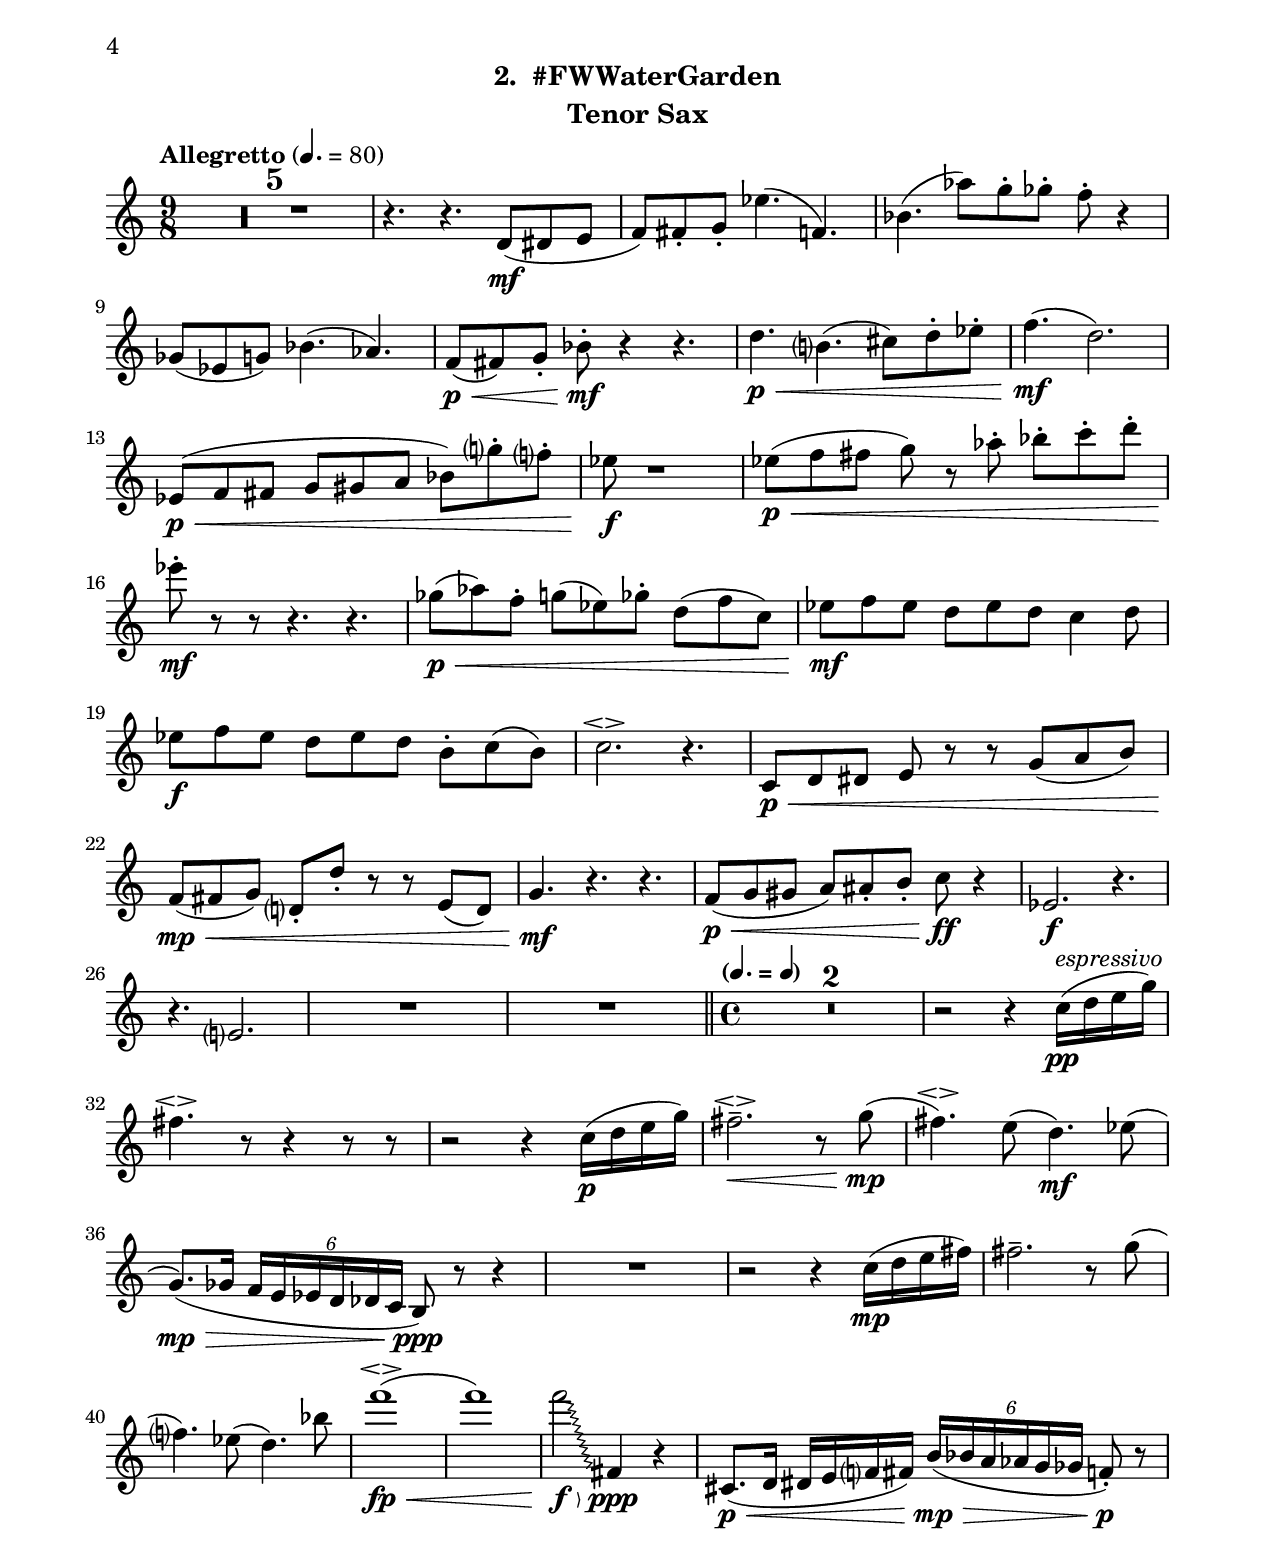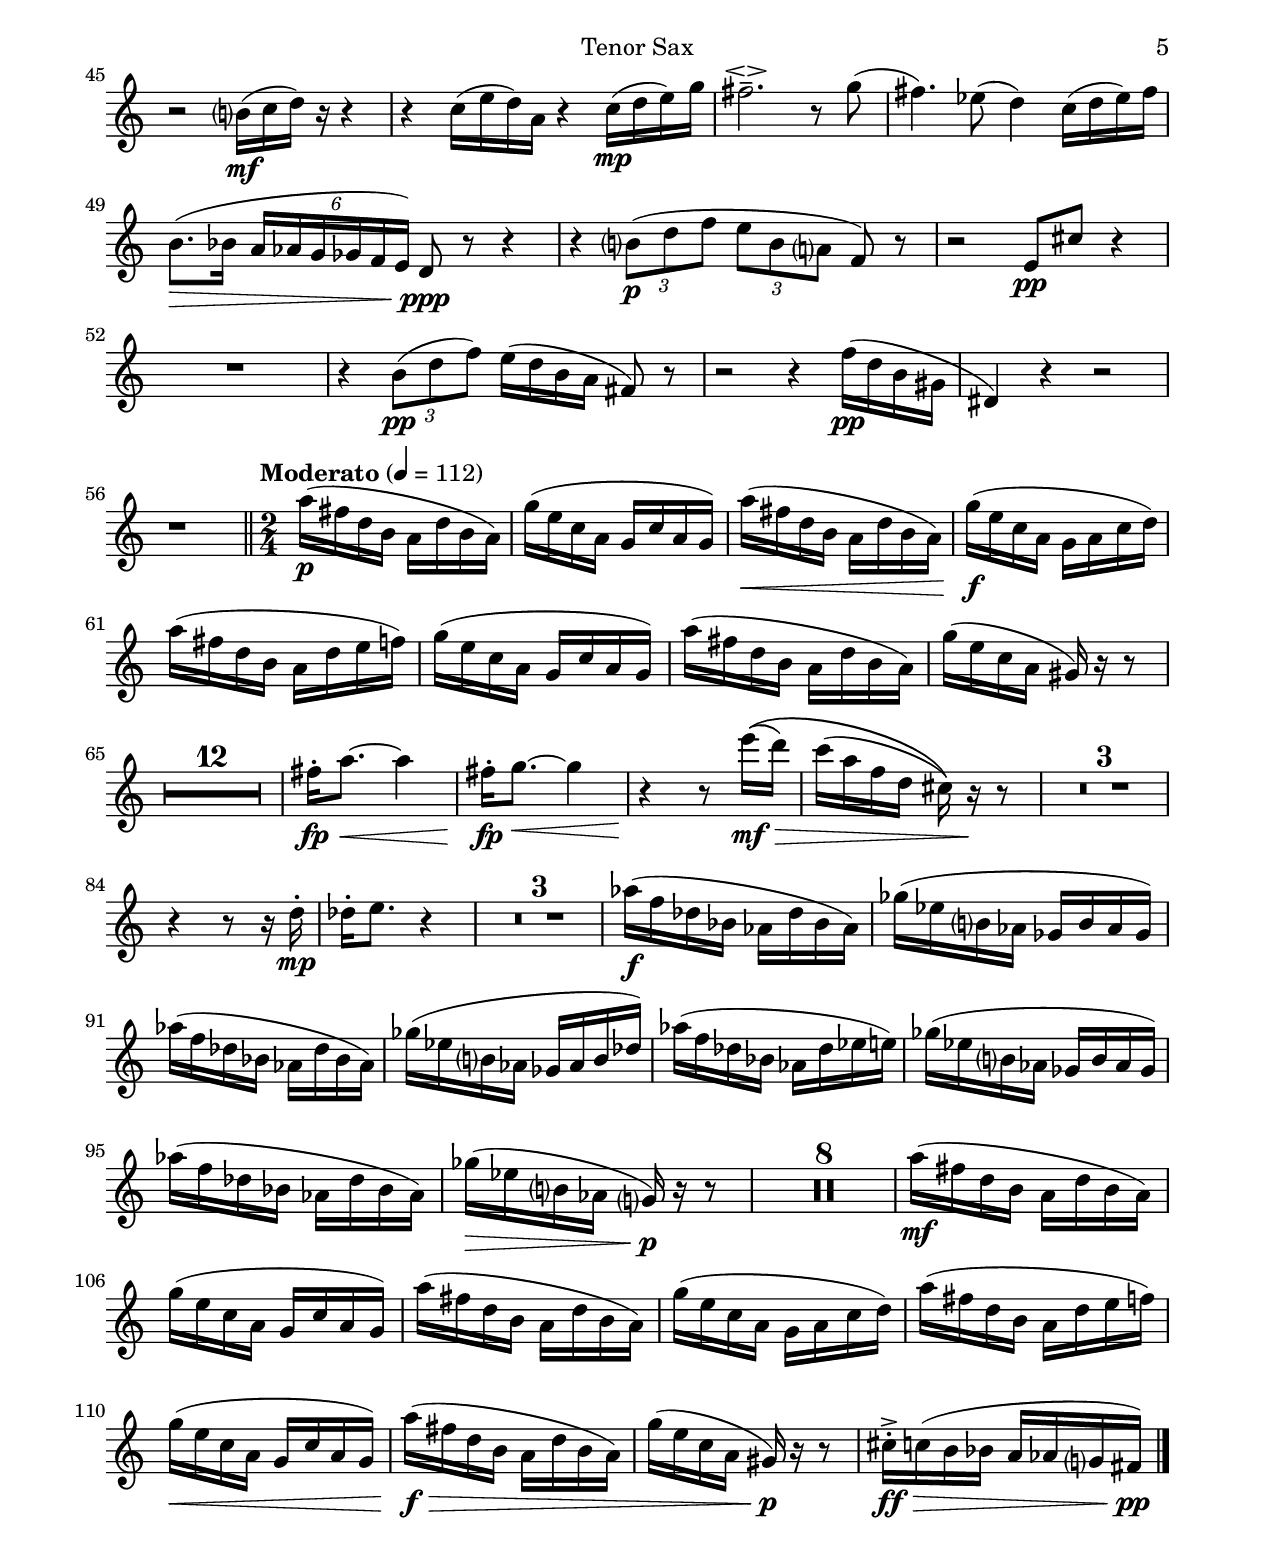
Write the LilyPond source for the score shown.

\version "2.12.0"
#(set-default-paper-size "letter")
#(set-global-staff-size 21)

\paper {
  line-width    = 180\mm
  left-margin   = 20\mm
  top-margin    = 10\mm
  bottom-margin = 15\mm
  indent = 0 \mm 
  ragged-bottom = ##f  
  first-page-number = 4
  print-first-page-number = ##t  
  two-sided = ##t
  binding-offset = 0.25\in
  }

\header {
    subtitle = "2.  #FWWaterGarden"
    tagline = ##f
    instrument = "Tenor Sax"                     %% CHANGE INSTRUMENT NAME
    }

AvoiceAA = \relative c'{
    \clef treble
    %staffkeysig
    \key c \major 
    %bartimesig: 
    \time 9/8 
    \tempo "Allegretto" 4. = 80  
    \override Glissando #'style = #'zigzag
    R1*9/8*5      | % 1
    %    R      | % 2
    %R      | % 3
    %R      | % 4
    %R      | % 5
    r4. r4. d8( \mf dis e      | % 6
    f)  fis-.  g-.  ees'4.( f,4.)      | % 7
    bes4.( aes'8)  g-.  ges-.  f-.  r4      | % 8
    ges,8( ees g) bes4.( aes4.)      | % 9
    f8( \< \p fis) g-. bes-. \mf r4 r4.      | % 10
    d4. \< \p b4.( cis8)  d-.  ees-.       | % 11
    f4.( \! \mf d2.)      | % 12
    ees,8( \< \p f fis g gis a bes) g'-.  f-.       | % 13
    ees \! \f r1      | % 14
    ees8( \< \p f fis g) r aes-.  bes-.  c-.  d-.       | % 15
    ees-.  \! \mf r r r4. r4.      | % 16
    ges,8( \< \p aes) f-.  g( ees) ges-.  d( f c)      | % 17
    ees \! \mf f ees d ees d c4 d8      | % 18
    ees \f f ees d ees d b-.  c( b)      | % 19
    c2.\espressivo  r4.      | % 20
    c,8 \< \p d dis e r r g( a b)      | % 21
    f( \< \mp fis g) d-.  d'-. r r e,( d)      | % 22
    g4. \mf r4. r4.      | % 23
    f8( \< \p g gis a) ais-.  b-.  c \! \ff r4      | % 24
    ees,2. \f r4.      | % 25
    r4. e2.      | % 26
    R1*9/8  | % 27
    R1*9/8 \bar "||"    | % 28
    %bartimesig: 
    \time 4/4 
    \tempo \markup { \concat { ( \smaller \general-align #Y #DOWN \note #"4." #1 " = " \smaller \general-align #Y #DOWN \note #"4" #1 ) } }
    R1 *2  | % 
    r2 r4 c'16( ^\markup {\italic "espressivo"} \pp d e g)      | % 31
    fis4.\espressivo  r8 r4 r8 r      | % 32
    r2 r4 c16( \p d e g)      | % 33
    fis2.-- \espressivo  \< r8 g( \! \mp      | % 34
    fis4.\espressivo ) e8( d4.) \mf ees8(      | % 35
    g,8.)( \> \mp ges16 \times 4/6{f16 e ees  d des c  } b8) \ppp r \! r4      | % 36
    R1  | % 
    r2 r4 c'16( \mp d e fis)      | % 38
    fis2.--  r8 g(      | % 39
    f4.) ees8( d4.) bes'8      | % 40
    f'1\espressivo ( \< \fp      | % 41
    f)       | % 42
    %    \times 8/12{f32( \> \f e ees d des c b bes a aes g ges  } \times 8/12{f e ees d des c b bes a aes g ges  } fis4) \ppp r      | % 43
    f2 \> \f \glissando fis,,4 \ppp r      | % 43
    cis8.( \< \p d16 dis e f fis) \times 4/6{b16( \! \> \mp bes a aes g ges  } f8-. ) \! \p r      | % 44
    r2 b16( \mf c d) r r4      | % 45
    r c16( e d) a r4 c16( \mp d e) g      | % 46
    fis2.-- \espressivo  r8 g(      | % 47
    fis4.) ees8( d4) c16( d ees) fis      | % 48
    b,8.( \> bes16 \times 4/6{a16 aes g ges f e)  } d8 \! \ppp r r4      | % 49
    r \times 2/3{b'8( \p d f  } \times 2/3{e b a  } f8) r      | % 50
    r2 e8 \pp cis' r4      | % 51
    R1  | % 
    r4 \times 2/3{b8( \pp d f) } e16( d b a fis8) r      | % 53
    r2 r4 f'16( \pp d b gis      | % 54
    dis4) r r2      | % 55
    r1     \bar "||"     | % 56
    %bartimesig: 
    \time 2/4 
    \tempo "Moderato" 4 = 112  
    a''16( \p fis d b a d b a)      | % 57
    g'( e c a g c a g)      | % 58
    a'( \< fis d b a d b a)      | % 59
    g'( \f e c a g a c d)      | % 60
    a'( fis d b a d e f)      | % 61
    g( e c a g c a g)      | % 62
    a'( fis d b a d b a)      | % 63
    g'( e c a gis) r r8      | % 64
    R2 *12  | % 
    fis'16-.  \fp a8.~ \< a4      | % 77
    fis16-.  \! \fp g8.~ \< g4      | % 78
    r \! r8 e'16\(( \mf \> d)      | % 79
    c( a f d cis)\) r \! r8      | % 80
    R2 *3  | % 
    r4 r8 r16 d-.  \mp      | % 84
    des-.  e8. r4      | % 85
    R2 *3  | % 
    aes16( \f f des bes aes des bes aes)      | % 89
    ges'( ees b aes ges b aes ges)      | % 90
    aes'( f des bes aes des bes aes)      | % 91
    ges'( ees b aes ges aes b des)      | % 92
    aes'( f des bes aes des ees e)      | % 93
    ges( ees b aes ges b aes ges)      | % 94
    aes'( f des bes aes des bes aes)      | % 95
    ges'( \> ees b aes g) \! \p r r8      | % 96
    R2 *8  | % 
    a'16( \mf fis d b a d b a)      | % 105
    g'( e c a g c a g)      | % 106
    a'( fis d b a d b a)      | % 107
    g'( e c a g a c d)      | % 108
    a'( fis d b a d e f)      | % 109
    g( \< e c a g c a g)      | % 110
    a'( \> \! \f fis d b a d b a)      | % 111
    g'( e c a gis) \! \p r r8      | % 112
    cis16-. ->  \> \ff c( b bes a aes g fis) \! \pp \bar "|." 
}% end of last bar in partorvoice

ApartA =  << 
  %    \mergeDifferentlyHeadedOn
  %    \mergeDifferentlyDottedOn 
  %        \context Voice = AvoiceAA{\voiceOne \AvoiceAA}\\ 
        \context Voice = AvoiceAA{ \AvoiceAA }
        >> 


\score { 
    << 
        \context Staff = ApartA << 
            \ApartA
        >>

      \set Score.skipBars = ##t
       #(set-accidental-style 'modern-cautionary)
      \set Score.markFormatter = #format-mark-box-letters %%boxed rehearsal-marks
  >>
}%% end of score-block 
